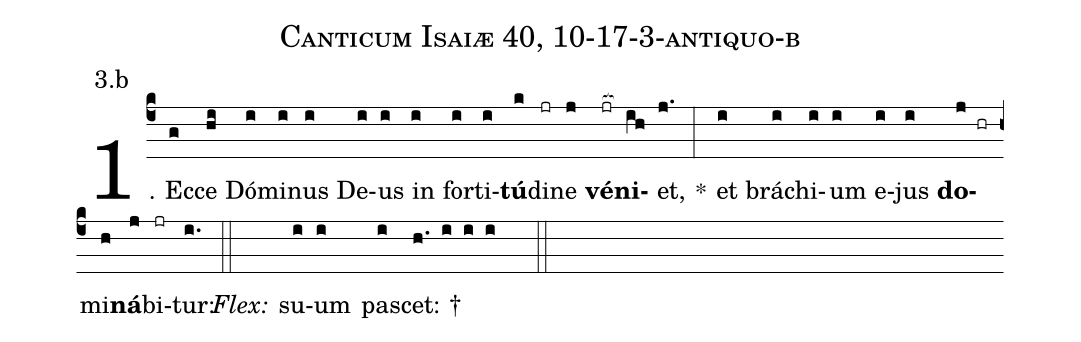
name: Canticum Isaiæ 40, 10-17-3-antiquo-b;
annotation: 3.b;
%%
(c4)1. Ec(g)ce(hi) Dó(i)mi(i)nus(i) De(i)us(i) in(i) for(i)ti(i)<b>tú</b>(k)di(jr)ne(j) <b>vé</b>(jr[ocb:1{])<b>ni</b>(ih[ocb:0}])et,(j.) *(:) et(i) brá(i)chi(i)um(i) e(i)jus(i) <b>do</b>(j hr)mi(h)<b>ná</b>(j)bi(jr)tur:(i.) (::)
<i>Flex:</i>()  su(i)um(i) pa(i)scet: †(h. i i i  ::)
